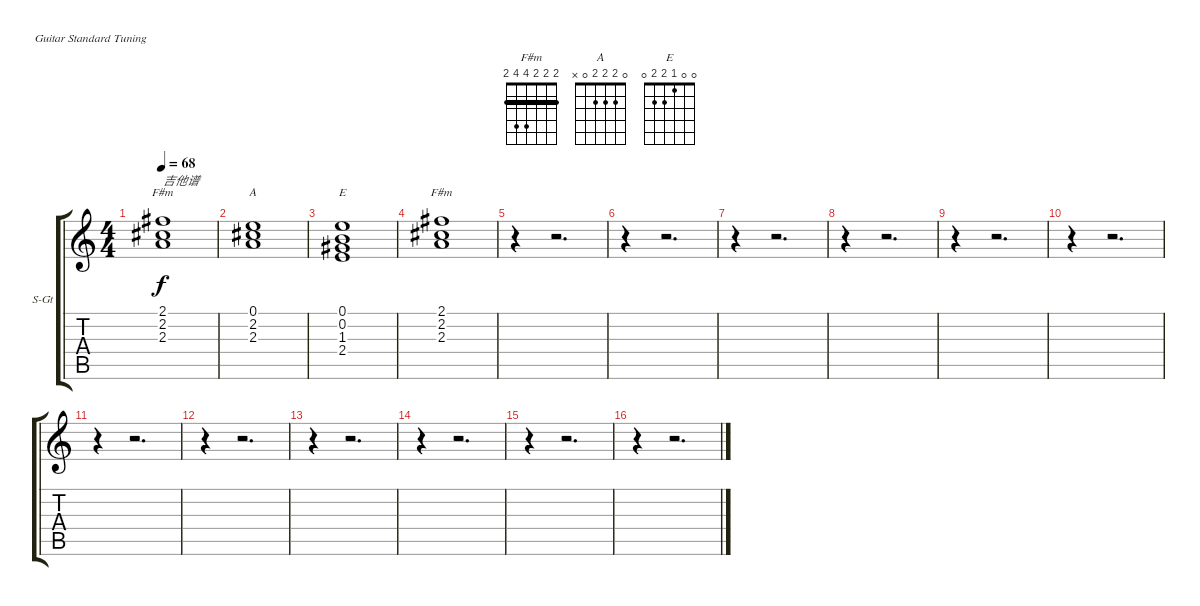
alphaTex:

\bracketExtendMode groupsimilarinstruments
\firstSystemTrackNameOrientation horizontal
\otherSystemsTrackNameOrientation horizontal
\track ("键盘（背景）" "S-Gt") {instrument choiraahs}
\staff {score tabs}
\tuning (E4 B3 G3 D3 A2 E2)
\displaytranspose 12
\chord ("F#m" 2 2 2 4 4 2) {showfingering false barre (2 2 2)}
\chord ("A" 0 2 2 2 0 x) {showfingering false}
\chord ("E" 0 0 1 2 2 0) {showfingering false}
\ts (4 4)
\beaming (8 2 2 2 2)
\tempo 68
\clef g2
\ks c
(2.1 2.2 2.3).1{ch "F#m" txt "吉他谱" dy f instrument choiraahs} |
(0.1 2.2 2.3).1{ch "A"} |
(0.1 0.2 1.3 2.4).1{ch "E"} |
(2.1 2.2 2.3).1{ch "F#m"} |
r.4 r.2{d} |
r.4 r.2{d} |
r.4 r.2{d} |
r.4 r.2{d} |
r.4 r.2{d} |
r.4 r.2{d} |
r.4 r.2{d} |
r.4 r.2{d} |
r.4 r.2{d} |
r.4 r.2{d} |
r.4 r.2{d} |
r.4 r.2{d}
